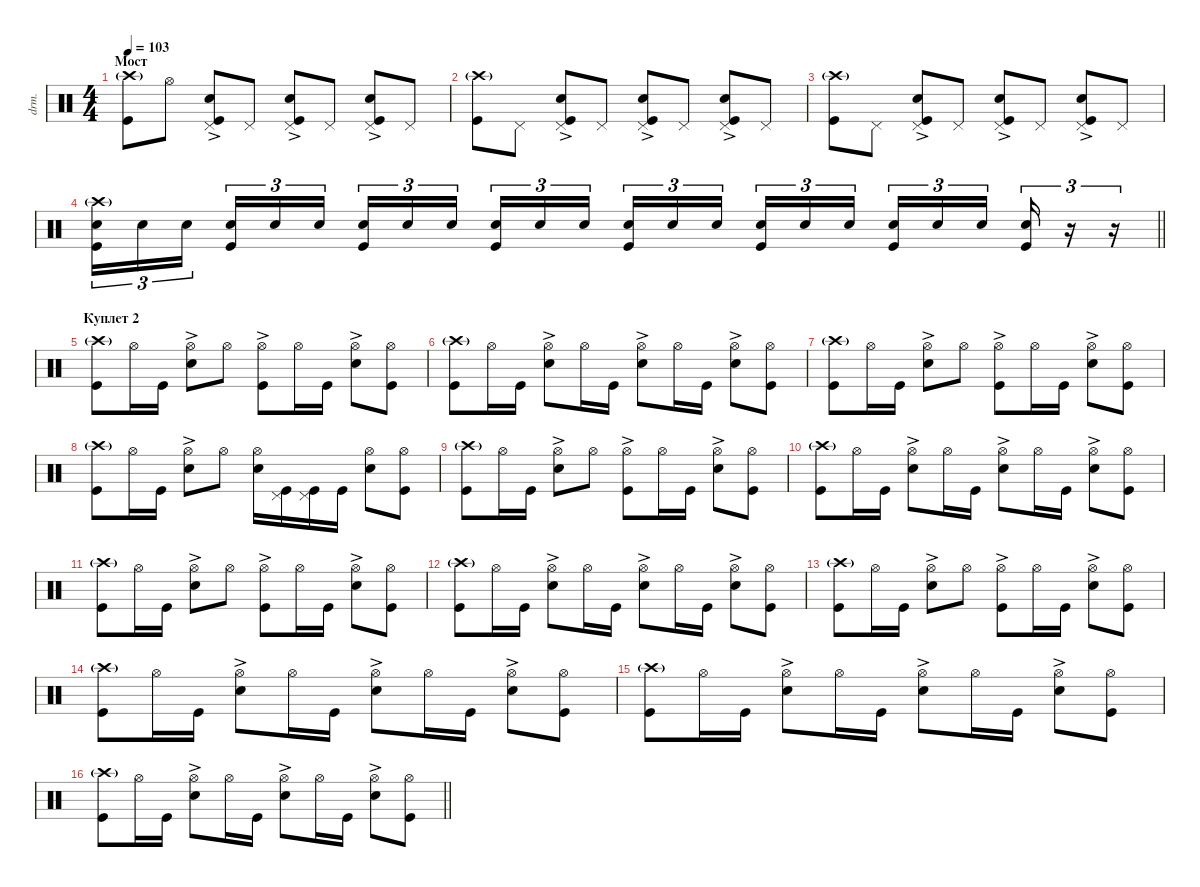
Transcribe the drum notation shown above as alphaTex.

\defaultSystemsLayout 4
\hideDynamics
\bracketExtendMode nobrackets
\track ("Ударные" "drm.") {instrument percussion}
\staff {score}
\articulation defaults
\ts (4 4)
\section ("" "Мост")
\tempo 103
\clef neutral
\ks c
("Crash high (hit)"{g} "Kick (hit)").8{dy f} "Hi-Hat (open)".8 ("Pedal Hi-Hat (hit)"{ac} "Snare (hit) 2" "Kick (hit)").8 "Pedal Hi-Hat (hit)".8 ("Pedal Hi-Hat (hit)"{ac} "Snare (hit) 2" "Kick (hit)").8 "Pedal Hi-Hat (hit)".8 ("Pedal Hi-Hat (hit)"{ac} "Snare (hit) 2" "Kick (hit)").8 "Pedal Hi-Hat (hit)".8 |
("Crash high (hit)"{g} "Kick (hit)").8 "Pedal Hi-Hat (hit)".8 ("Pedal Hi-Hat (hit)"{ac} "Snare (hit) 2" "Kick (hit)").8 "Pedal Hi-Hat (hit)".8 ("Pedal Hi-Hat (hit)"{ac} "Snare (hit) 2" "Kick (hit)").8 "Pedal Hi-Hat (hit)".8 ("Pedal Hi-Hat (hit)"{ac} "Snare (hit) 2" "Kick (hit)").8 "Pedal Hi-Hat (hit)".8 |
("Crash high (hit)"{g} "Kick (hit)").8 "Pedal Hi-Hat (hit)".8 ("Pedal Hi-Hat (hit)"{ac} "Snare (hit) 2" "Kick (hit)").8 "Pedal Hi-Hat (hit)".8 ("Pedal Hi-Hat (hit)"{ac} "Snare (hit) 2" "Kick (hit)").8 "Pedal Hi-Hat (hit)".8 ("Pedal Hi-Hat (hit)"{ac} "Snare (hit) 2" "Kick (hit)").8 "Pedal Hi-Hat (hit)".8 |
\barLineRight lightlight
("Crash high (hit)"{g} "Snare (hit) 2" "Kick (hit)").16{tu (3 2)} "Snare (hit) 2".16{tu (3 2)} "Snare (hit) 2".16{tu (3 2)} ("Snare (hit) 2" "Kick (hit)").16{tu (3 2)} "Snare (hit) 2".16{tu (3 2)} "Snare (hit) 2".16{tu (3 2)} ("Snare (hit) 2" "Kick (hit)").16{tu (3 2)} "Snare (hit) 2".16{tu (3 2)} "Snare (hit) 2".16{tu (3 2)} ("Snare (hit) 2" "Kick (hit)").16{tu (3 2)} "Snare (hit) 2".16{tu (3 2)} "Snare (hit) 2".16{tu (3 2)} ("Snare (hit) 2" "Kick (hit)").16{tu (3 2)} "Snare (hit) 2".16{tu (3 2)} "Snare (hit) 2".16{tu (3 2)} ("Snare (hit) 2" "Kick (hit)").16{tu (3 2)} "Snare (hit) 2".16{tu (3 2)} "Snare (hit) 2".16{tu (3 2)} ("Snare (hit) 2" "Kick (hit)").16{tu (3 2)} "Snare (hit) 2".16{tu (3 2)} "Snare (hit) 2".16{tu (3 2)} ("Snare (hit) 2" "Kick (hit)").16{tu (3 2)} r.16{tu (3 2)} r.16{tu (3 2)} |
\section ("" "Куплет 2")
("Crash high (hit)"{g} "Kick (hit)").8 "Hi-Hat (open)".16 "Kick (hit)".16 ("Hi-Hat (open)"{ac} "Snare (hit) 2").8 "Hi-Hat (open)".8 ("Hi-Hat (open)"{ac} "Kick (hit)").8 "Hi-Hat (open)".16 "Kick (hit)".16 ("Hi-Hat (open)"{ac} "Snare (hit) 2").8 ("Hi-Hat (open)" "Kick (hit)").8 |
("Crash high (hit)"{g} "Kick (hit)").8 "Hi-Hat (open)".16 "Kick (hit)".16 ("Hi-Hat (open)"{ac} "Snare (hit) 2").8 "Hi-Hat (open)".16 "Kick (hit)".16 ("Hi-Hat (open)"{ac} "Snare (hit) 2").8 "Hi-Hat (open)".16 "Kick (hit)".16 ("Hi-Hat (open)"{ac} "Snare (hit) 2").8 ("Hi-Hat (open)" "Kick (hit)").8 |
("Crash high (hit)"{g} "Kick (hit)").8 "Hi-Hat (open)".16 "Kick (hit)".16 ("Hi-Hat (open)"{ac} "Snare (hit) 2").8 "Hi-Hat (open)".8 ("Hi-Hat (open)"{ac} "Kick (hit)").8 "Hi-Hat (open)".16 "Kick (hit)".16 ("Hi-Hat (open)"{ac} "Snare (hit) 2").8 ("Hi-Hat (open)" "Kick (hit)").8 |
("Crash high (hit)"{g} "Kick (hit)").8 "Hi-Hat (open)".16 "Kick (hit)".16 ("Hi-Hat (open)"{ac} "Snare (hit) 2").8 "Hi-Hat (open)".8 ("Hi-Hat (open)" "Snare (hit) 2").16 ("Pedal Hi-Hat (hit)" "Kick (hit)").16 ("Pedal Hi-Hat (hit)" "Kick (hit)").16{dy ff} "Kick (hit)".16{dy f} ("Hi-Hat (open)" "Snare (hit) 2").8 ("Hi-Hat (open)" "Kick (hit)").8 |
("Crash high (hit)"{g} "Kick (hit)").8 "Hi-Hat (open)".16 "Kick (hit)".16 ("Hi-Hat (open)"{ac} "Snare (hit) 2").8 "Hi-Hat (open)".8 ("Hi-Hat (open)"{ac} "Kick (hit)").8 "Hi-Hat (open)".16 "Kick (hit)".16 ("Hi-Hat (open)"{ac} "Snare (hit) 2").8 ("Hi-Hat (open)" "Kick (hit)").8 |
("Crash high (hit)"{g} "Kick (hit)").8 "Hi-Hat (open)".16 "Kick (hit)".16 ("Hi-Hat (open)"{ac} "Snare (hit) 2").8 "Hi-Hat (open)".16 "Kick (hit)".16 ("Hi-Hat (open)"{ac} "Snare (hit) 2").8 "Hi-Hat (open)".16 "Kick (hit)".16 ("Hi-Hat (open)"{ac} "Snare (hit) 2").8 ("Hi-Hat (open)" "Kick (hit)").8 |
("Crash high (hit)"{g} "Kick (hit)").8 "Hi-Hat (open)".16 "Kick (hit)".16 ("Hi-Hat (open)"{ac} "Snare (hit) 2").8 "Hi-Hat (open)".8 ("Hi-Hat (open)"{ac} "Kick (hit)").8 "Hi-Hat (open)".16 "Kick (hit)".16 ("Hi-Hat (open)"{ac} "Snare (hit) 2").8 ("Hi-Hat (open)" "Kick (hit)").8 |
("Crash high (hit)"{g} "Kick (hit)").8 "Hi-Hat (open)".16 "Kick (hit)".16 ("Hi-Hat (open)"{ac} "Snare (hit) 2").8 "Hi-Hat (open)".16 "Kick (hit)".16 ("Hi-Hat (open)"{ac} "Snare (hit) 2").8 "Hi-Hat (open)".16 "Kick (hit)".16 ("Hi-Hat (open)"{ac} "Snare (hit) 2").8 ("Hi-Hat (open)" "Kick (hit)").8 |
("Crash high (hit)"{g} "Kick (hit)").8 "Hi-Hat (open)".16 "Kick (hit)".16 ("Hi-Hat (open)"{ac} "Snare (hit) 2").8 "Hi-Hat (open)".8 ("Hi-Hat (open)"{ac} "Kick (hit)").8 "Hi-Hat (open)".16 "Kick (hit)".16 ("Hi-Hat (open)"{ac} "Snare (hit) 2").8 ("Hi-Hat (open)" "Kick (hit)").8 |
("Crash high (hit)"{g} "Kick (hit)").8 "Hi-Hat (open)".16 "Kick (hit)".16 ("Hi-Hat (open)"{ac} "Snare (hit) 2").8 "Hi-Hat (open)".16 "Kick (hit)".16 ("Hi-Hat (open)"{ac} "Snare (hit) 2").8 "Hi-Hat (open)".16 "Kick (hit)".16 ("Hi-Hat (open)"{ac} "Snare (hit) 2").8 ("Hi-Hat (open)" "Kick (hit)").8 |
("Crash high (hit)"{g} "Kick (hit)").8 "Hi-Hat (open)".16 "Kick (hit)".16 ("Hi-Hat (open)"{ac} "Snare (hit) 2").8 "Hi-Hat (open)".16 "Kick (hit)".16 ("Hi-Hat (open)"{ac} "Snare (hit) 2").8 "Hi-Hat (open)".16 "Kick (hit)".16 ("Hi-Hat (open)"{ac} "Snare (hit) 2").8 ("Hi-Hat (open)" "Kick (hit)").8 |
\barLineRight lightlight
("Crash high (hit)"{g} "Kick (hit)").8 "Hi-Hat (open)".16 "Kick (hit)".16 ("Hi-Hat (open)"{ac} "Snare (hit) 2").8 "Hi-Hat (open)".16 "Kick (hit)".16 ("Hi-Hat (open)"{ac} "Snare (hit) 2").8 "Hi-Hat (open)".16 "Kick (hit)".16 ("Hi-Hat (open)"{ac} "Snare (hit) 2").8 ("Hi-Hat (open)" "Kick (hit)").8
